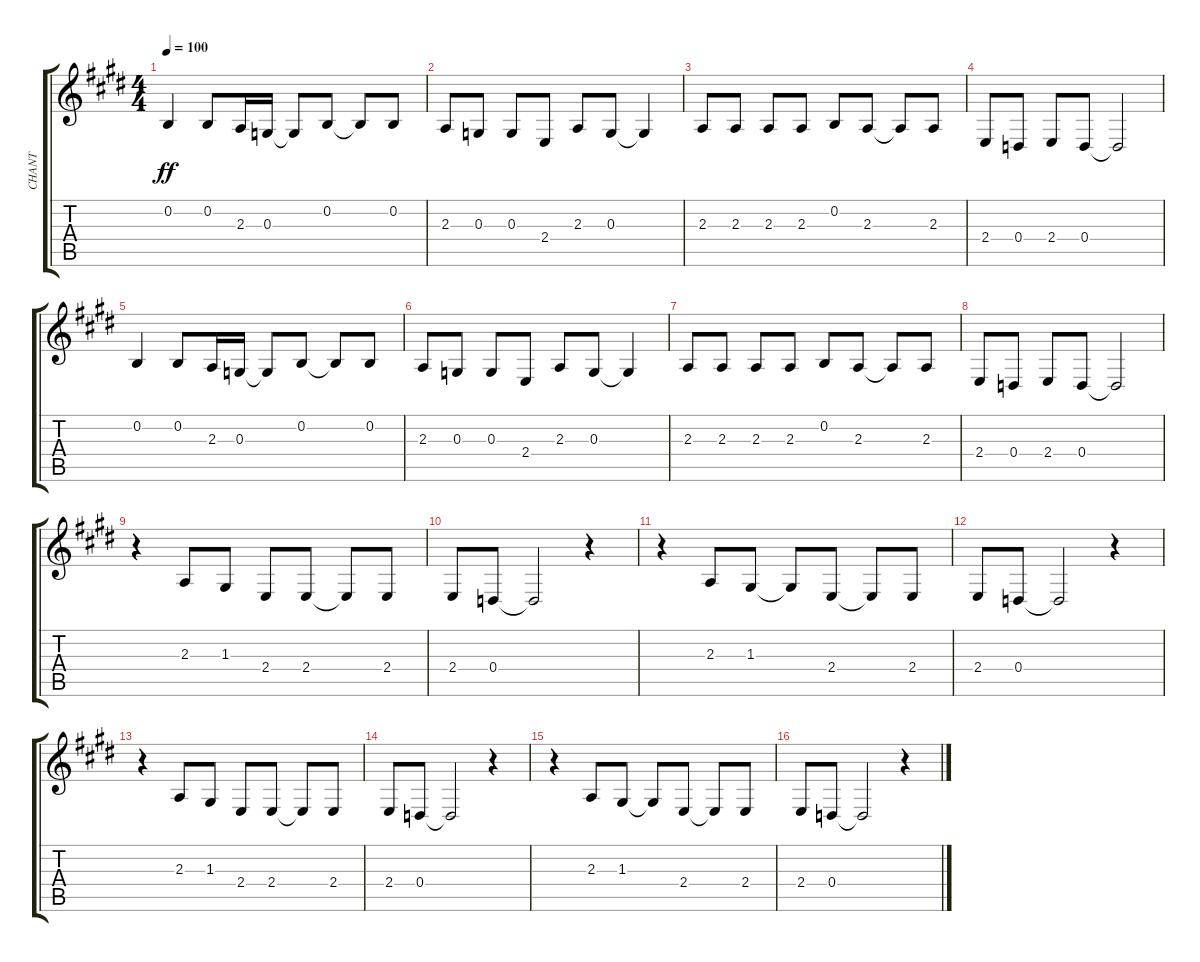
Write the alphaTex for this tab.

\track ("CHANT" "CHANT") {instrument synthvoice}
\staff {score tabs}
\tuning (E4 B3 G3 D3 A2 E2) {hide}
\ts (4 4)
\tempo 100
\clef g2
\ks e
0.2.4{dy ff} 0.2.8 2.3.16 0.3.16 0.3{t}.8 0.2.8 0.2{t}.8 0.2.8 |
2.3.8 0.3.8 0.3.8 2.4.8 2.3.8 0.3.8 0.3{t}.4 |
2.3.8 2.3.8 2.3.8 2.3.8 0.2.8 2.3.8 2.3{t}.8 2.3.8 |
2.4.8 0.4.8 2.4.8 0.4.8 0.4{t}.2 |
0.2.4 0.2.8 2.3.16 0.3.16 0.3{t}.8 0.2.8 0.2{t}.8 0.2.8 |
2.3.8 0.3.8 0.3.8 2.4.8 2.3.8 0.3.8 0.3{t}.4 |
2.3.8 2.3.8 2.3.8 2.3.8 0.2.8 2.3.8 2.3{t}.8 2.3.8 |
2.4.8 0.4.8 2.4.8 0.4.8 0.4{t}.2 |
r.4 2.3.8 1.3.8 2.4.8 2.4.8 2.4{t}.8 2.4.8 |
2.4.8 0.4.8 0.4{t}.2 r.4 |
r.4 2.3.8 1.3.8 1.3{t}.8 2.4.8 2.4{t}.8 2.4.8 |
2.4.8 0.4.8 0.4{t}.2 r.4 |
r.4 2.3.8 1.3.8 2.4.8 2.4.8 2.4{t}.8 2.4.8 |
2.4.8 0.4.8 0.4{t}.2 r.4 |
r.4 2.3.8 1.3.8 1.3{t}.8 2.4.8 2.4{t}.8 2.4.8 |
2.4.8 0.4.8 0.4{t}.2 r.4
